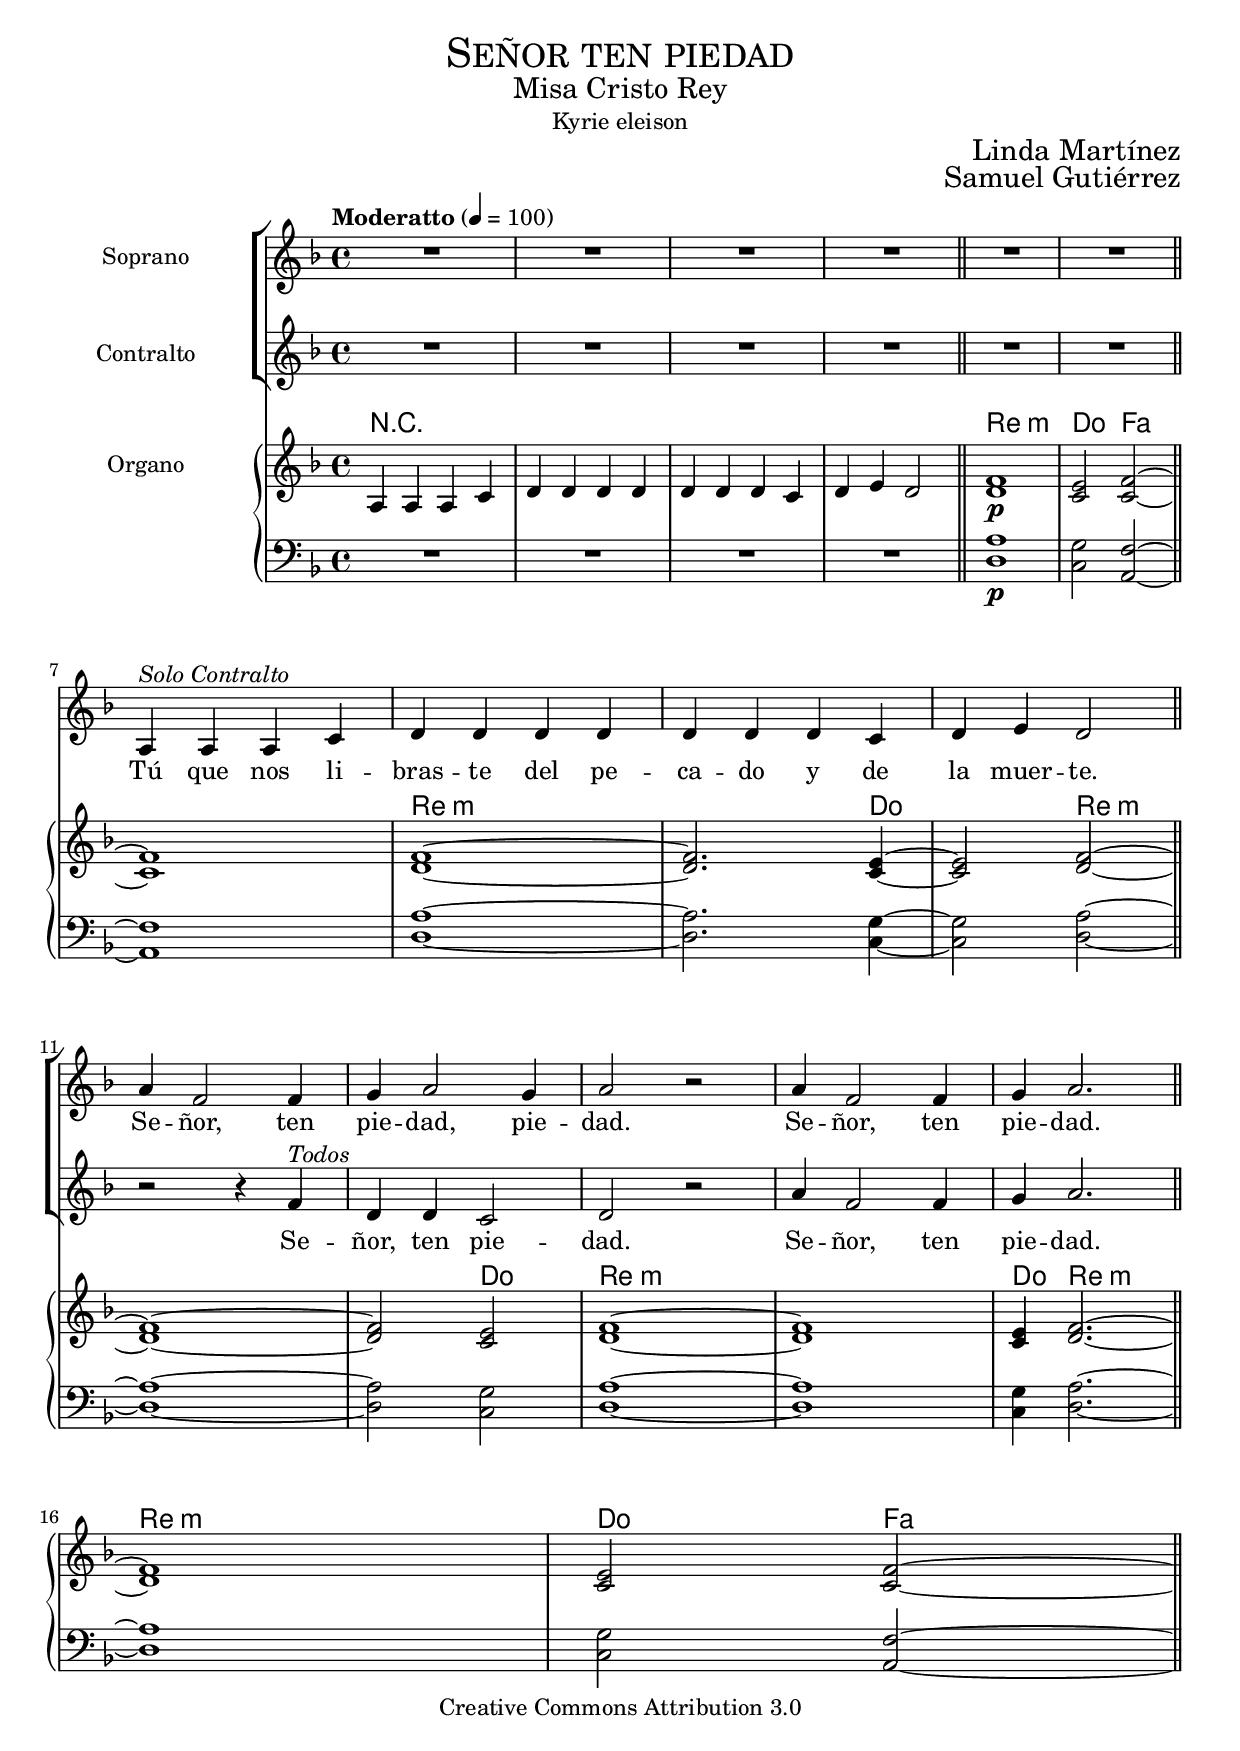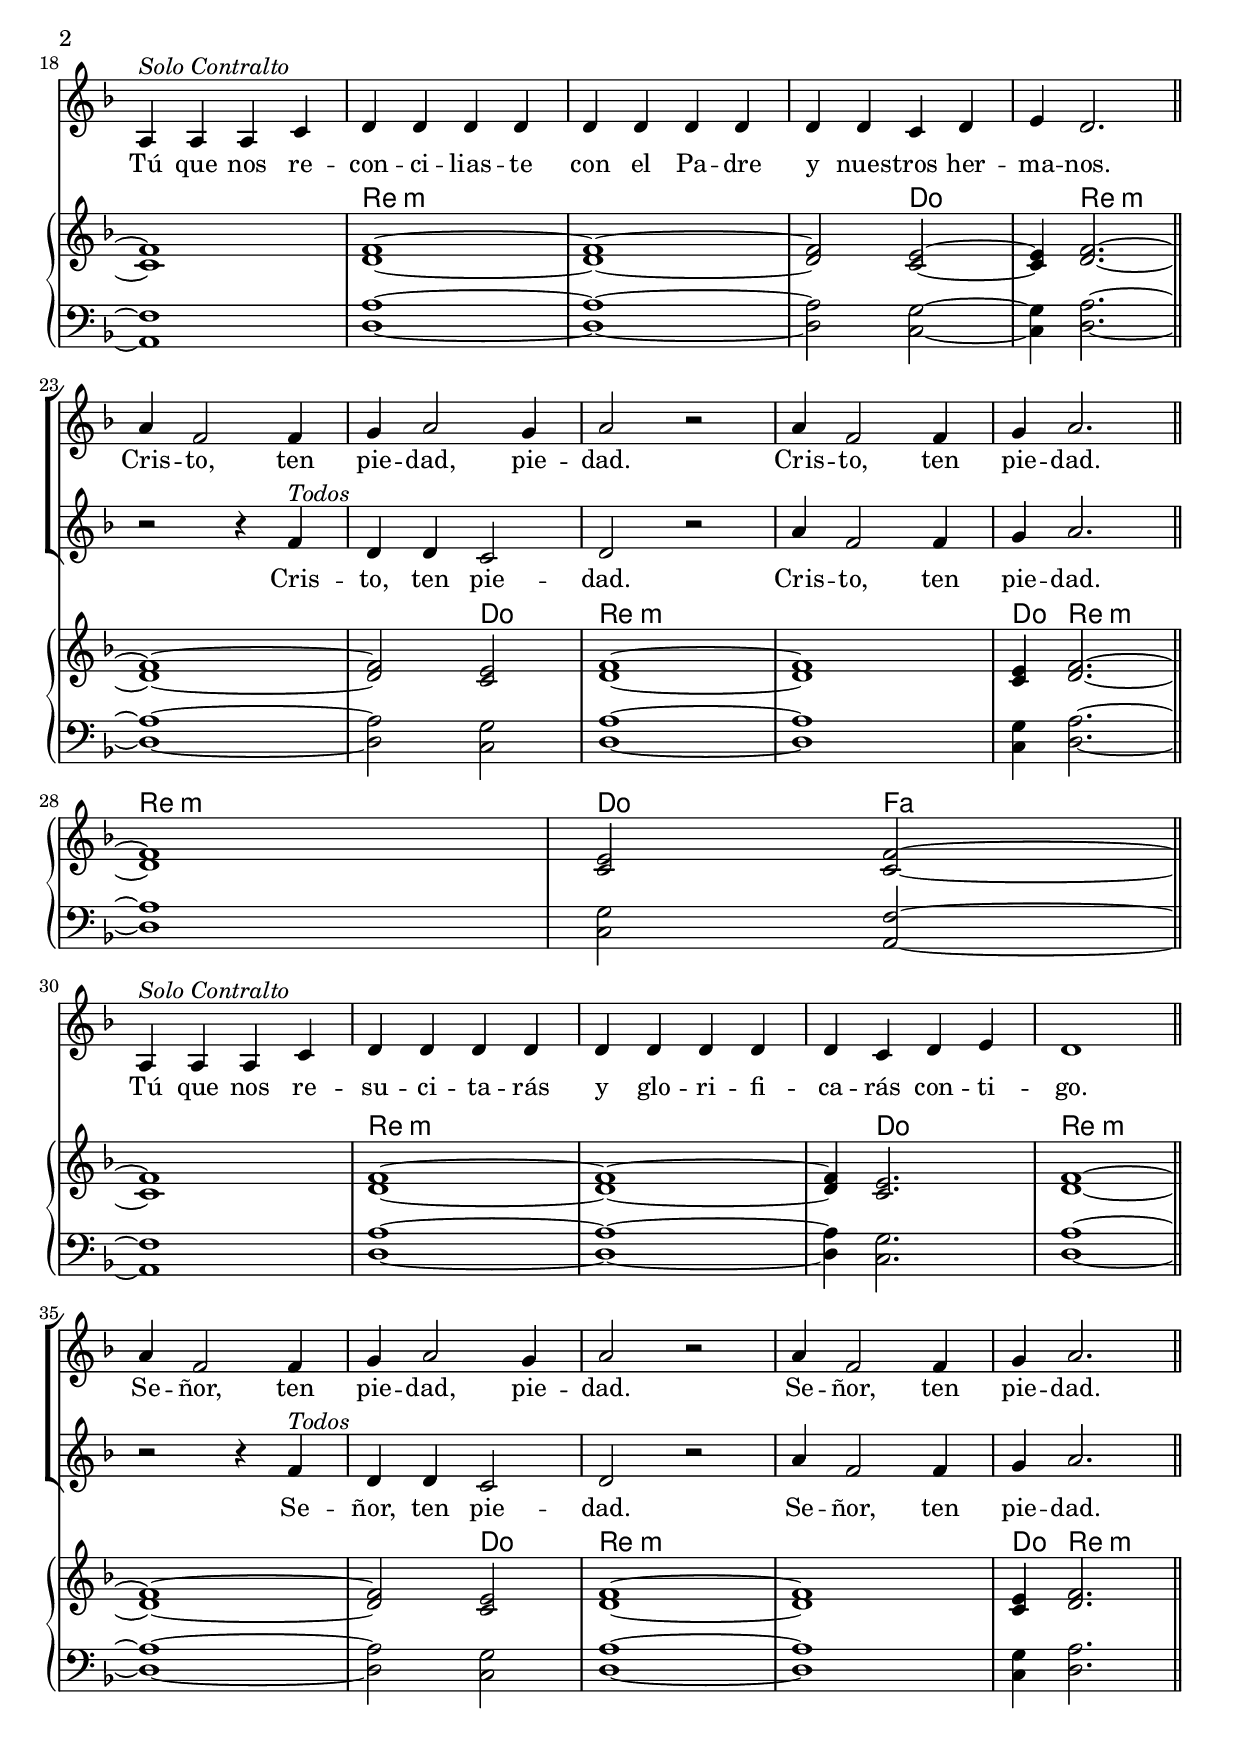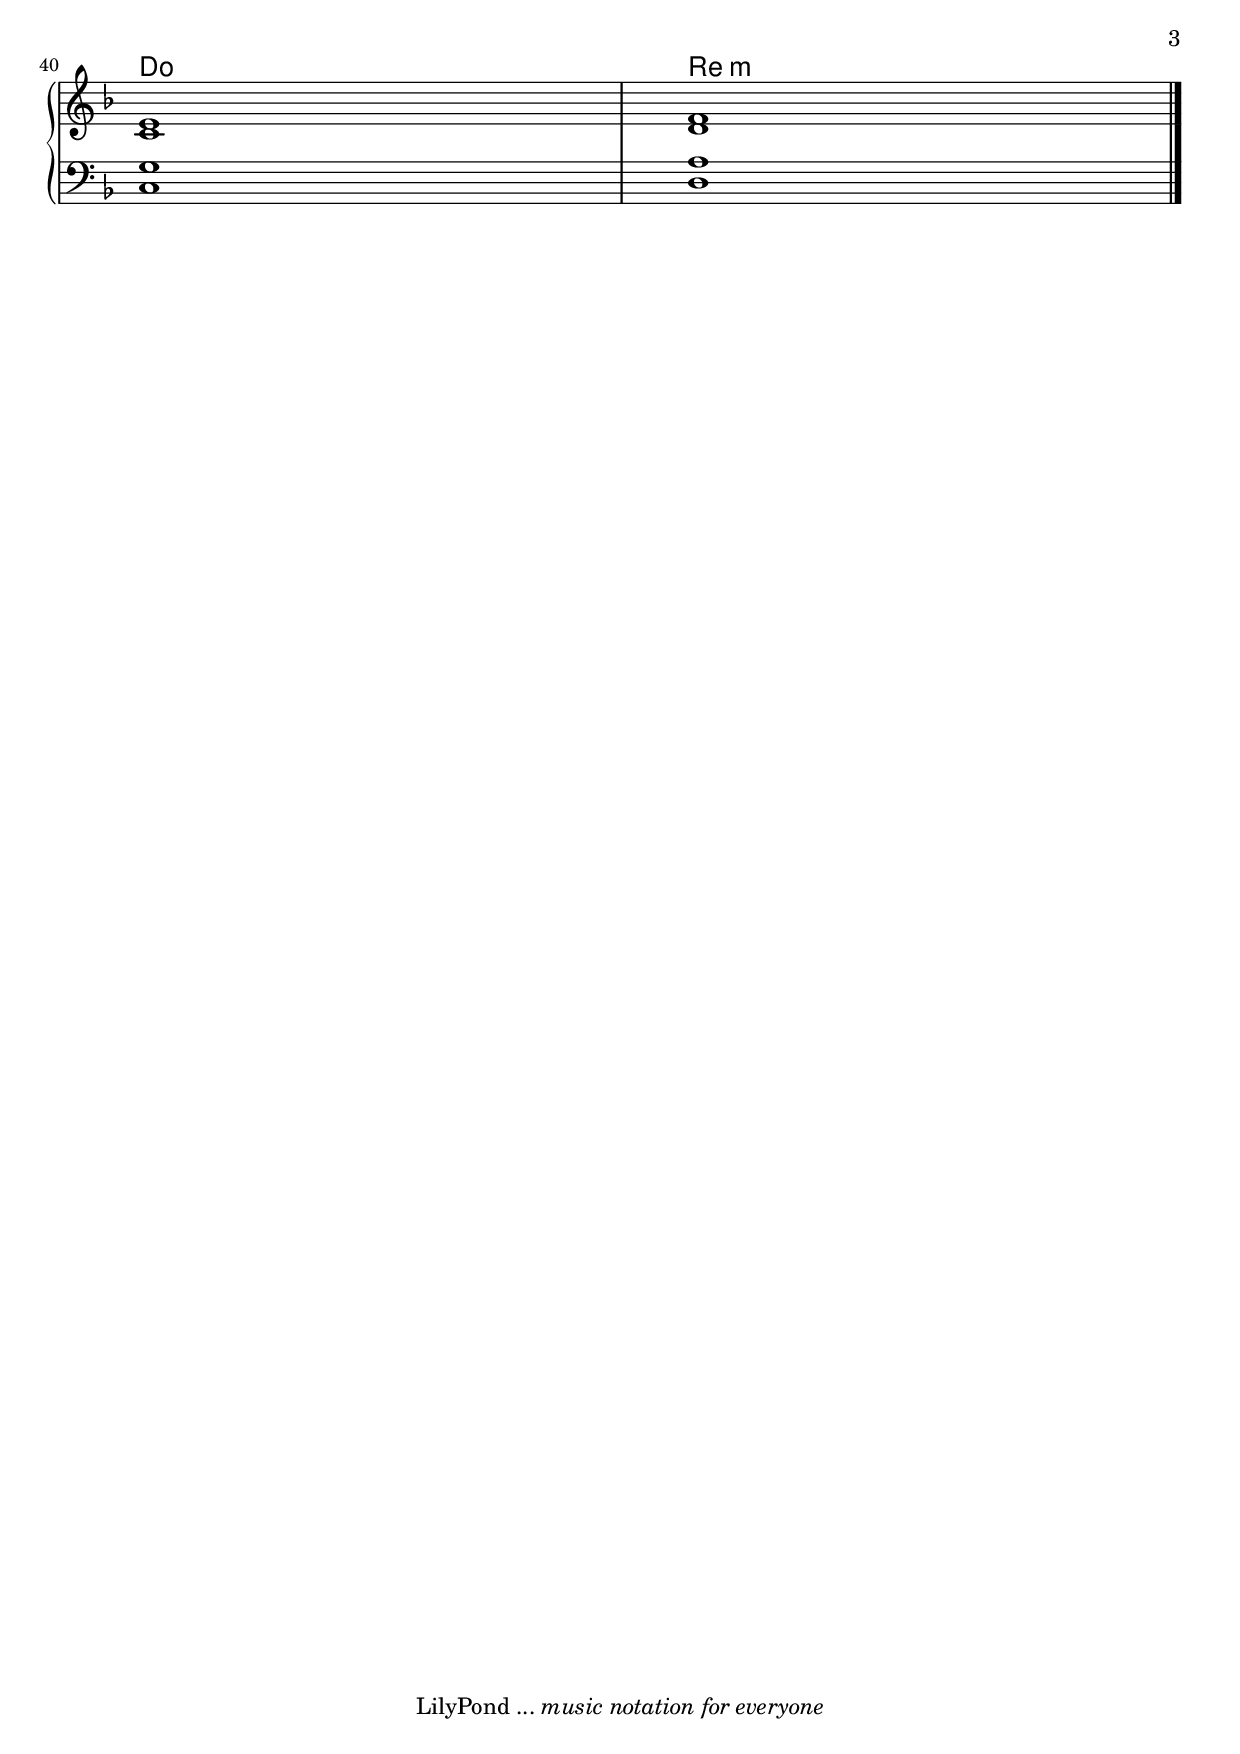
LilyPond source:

% ****************************************************************
%   Señor ten piedad - Renaissance way melody
%	Music and accompaniment by serachsam
% ****************************************************************
\language "espanol"
\version "2.23.2"

% --- Global parameters
particle = 0
jump = \break

% --- Includes
\include "global.ily"
soprano_music = \relative do' {
  \compressEmptyMeasures

  R1*10 | #(if (= particle 1) jump "") % 10
  la'4 fa2 fa4 |
  sol4 la2 sol4 |
  la2 r |
  la4 fa2 fa4 |
  sol4 la2. | #(if (= particle 1) jump "") % 15
  R1*7 | #(if (= particle 1) jump "") % 22
  la4 fa2 fa4 |
  sol4 la2 sol4 |
  la2 r |
  la4 fa2 fa4 |
  sol4 la2. | #(if (= particle 1) jump "") % 27
  R1*7 | #(if (= particle 1) jump "") % 34
  la4 fa2 fa4 |
  sol4 la2 sol4 |
  la2 r |
  la4 fa2 fa4 |
  sol4 la2. | #(if (= particle 1) jump "") % 39
  R1*2 |
}

soprano_lyrics = \lyricmode {
    Se -- ñor, ten pie -- dad, pie -- dad. Se -- ñor, ten pie -- dad.
    Cris -- to, ten pie -- dad, pie -- dad. Cris -- to, ten pie -- dad.
    Se -- ñor, ten pie -- dad, pie -- dad. Se -- ñor, ten pie -- dad.
}

alto_music = \relative do' {
  \compressEmptyMeasures

  R1*6 | #(if (= particle 1) jump "") % 6
  la4^\markup{ \italic "Solo Contralto" } la la do |
  re re re re |
  re re re do |
  re mi re2 | #(if (= particle 1) jump "") % 10
  r2 r4 fa4^\markup{ \italic "Todos"} |
  re4 re do2 |
  re2 r |
  la'4 fa2 fa4 |
  sol4 la2. | #(if (= particle 1) jump "") % 15
  R1*2 | #(if (= particle 1) jump "") % 17
  la,4^\markup{ \italic "Solo Contralto"} la la do |
  re re re re |
  re re re re |
  re re do re |
  mi re2. | #(if (= particle 1) jump "") % 22
  r2 r4 fa4^\markup{ \italic "Todos"} |
  re4 re do2 |
  re2 r |
  la'4 fa2 fa4 |
  sol4 la2. | #(if (= particle 1) jump "") % 27
  R1*2 | #(if (= particle 1) jump "") % 29
  la,4^\markup{ \italic "Solo Contralto"} la la do |
  re re re re |
  re re re re |
  re do re mi |
  re1 |  #(if (= particle 1) jump "") % 34
  r2 r4 fa4^\markup{ \italic "Todos"} |
  re4 re do2 |
  re2 r |
  la'4 fa2 fa4 |
  sol4 la2. | #(if (= particle 1) jump "") % 39
  R1*2 |
}

alto_lyrics = \lyricmode {
    Tú que nos li -- bras -- te del pe -- ca -- do y de la muer -- te.
    Se -- ñor, ten pie -- dad. Se -- ñor, ten pie -- dad.
    Tú que nos re -- con -- ci -- lias -- te con el Pa -- dre y nues -- tros her -- ma -- nos.
    Cris -- to, ten pie -- dad. Cris -- to, ten pie -- dad.
    Tú que nos re -- su -- ci -- ta -- rás y glo -- ri -- fi -- ca -- rás con -- ti -- go.
    Se -- ñor, ten pie -- dad. Se -- ñor, ten pie -- dad.
}

harmonies = \new ChordNames {
  \set ChordNames.midiInstrument = "string ensemble 2"
  \set ChordNames.midiMaximumVolume = #0
  \set chordChanges = ##t
  \chordmode {
    \italianChords

    R1*4 |
    re1:m |
    do2 fa2 |
    s1 |
    re1:m |
    s2. do4 |
    s2 re2:m |
    s1 |
    s2 do2 |
    re1:m |
    s1 |
    do4 re2.:m |
    re1:m |
    do2 fa2 |
    s1 |
    re1:m |
    s1 |
    s2 do2 |
    s4 re2.:m |
    s1 |
    s2 do2 |
    re1:m |
    s1 |
    do4 re2.:m |
    re1:m |
    do2 fa2 |
    s1 |
    re1:m |
    s1 |
    s4 do2. |
    re1:m |
    s1 |
    s2 do2 |
    re1:m |
    s1 |
    do4 re2.:m |
    do1 |
    re1:m |
  }
}

notes_soproano = \relative do' {
    R1*4 |
    fa1\p |
    mi2 fa~ |
    fa1 |
    fa1~ |
    fa2. mi4~ |
    mi2 fa2~ |
    fa1~ |
    fa2 mi |
    fa1~ |
    fa1 |
    mi4 fa2.~ |
    fa1 |
    mi2 fa~ |
    fa1 |
    fa1~ |
    fa1~ |
    fa2 mi2~ |
    mi4 fa2.~ |
    fa1~ |
    fa2 mi |
    fa1~ |
    fa1 |
    mi4 fa2.~ |
    fa1 |
    mi2 fa~ |
    fa1 |
    fa1~ |
    fa1~ |
    fa4 mi2. |
    fa1~ |
    fa1~ |
    fa2 mi |
    fa1~ |
    fa1 |
    mi4 fa2. |
    mi1 |
    fa1 |
}

notes_alto = \relative do' {
    la4 la la do |
    re re re re |
    re re re do|
    re mi re2 | \bar "||"
    re1\p |
    do2 do~ | #(if (= particle 1) "" jump) % 6
    do1 |
    re1~ |
    re2. do4~ |
    do2 re2~ | #(if (= particle 1) "" jump) % 10
    re1~ |
    re2 do |
    re1~ |
    re1 |
    do4 re2.~ | #(if (= particle 1) "" jump) % 15
    re1 |
    do2 do~ | #(if (= particle 1) "" jump) % 17
    do1 |
    re1~ |
    re1~ |
    re2 do2~ |
    do4 re2.~ | #(if (= particle 1) "" jump) % 22
    re1~ |
    re2 do |
    re1~ |
    re1 |
    do4 re2.~ | #(if (= particle 1) "" jump) % 27
    re1 |
    do2 do~ | #(if (= particle 1) "" jump) % 29
    do1 |
    re1~ |
    re1~ |
    re4 do2. |
    re1~ | #(if (= particle 1) "" jump) % 34
    re1~ |
    re2 do |
    re1~ |
    re1 |
    do4 re2. | #(if (= particle 1) "" jump) % 39
    do1 |
    re1 |

    \bar "|."
}

notes_tenor = \relative do {
    R1*4 |
    la'1\p |
    sol2 fa~ |
    fa1 |
    la1~ |
    la2. sol4~ |
    sol2 la2~ |
    la1~ |
    la2 sol |
    la1~ |
    la1 |
    sol4 la2.~ |
    la1 |
    sol2 fa~ |
    fa1 |
    la1~ |
    la1~ |
    la2 sol2~ |
    sol4 la2.~ |
    la1~ |
    la2 sol |
    la1~ |
    la1 |
    sol4 la2.~ |
    la1 |
    sol2 fa~ |
    fa1 |
    la1~ |
    la1~ |
    la4 sol2. |
    la1~ |
    la1~ |
    la2 sol |
    la1~ |
    la1 |
    sol4 la2. |
    sol1 |
    la1 |
}

notes_bass = \relative do {
    R1*4 |
    re1\p |
    do2 la~ |
    la1 |
    re1~ |
    re2. do4~ |
    do2 re2~ |
    re1~ |
    re2 do |
    re1~ |
    re1 |
    do4 re2.~ |
    re1 |
    do2 la~ |
    la1 |
    re1~ |
    re1~ |
    re2 do2~ |
    do4 re2.~ |
    re1~ |
    re2 do |
    re1~ |
    re1 |
    do4 re2.~ |
    re1 |
    do2 la~ |
    la1 |
    re1~ |
    re1~ |
    re4 do2. |
    re1~ |
    re1~ |
    re2 do |
    re1~ |
    re1 |
    do4 re2. |
    do1 |
    re1 |
}


% --- Global size
%#(set-global-staff-size 18)

% --- Cabecera
\markup { \fill-line { \center-column { \fontsize #5 \smallCaps "Señor ten piedad" \fontsize #2 "Misa Cristo Rey" "Kyrie eleison" } } }
\markup { \fill-line { " " \right-column { \fontsize #2 "Linda Martínez" } } }
\markup { \fill-line { " " \right-column { \fontsize #2 "Samuel Gutiérrez" } } }
\header {
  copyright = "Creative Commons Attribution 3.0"
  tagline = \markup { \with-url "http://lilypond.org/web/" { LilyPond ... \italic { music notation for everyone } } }
  breakbefore = ##t
}

% --- Music

% --- Harmony

\score {
  <<
    \new ChoirStaff <<
      \new Staff <<
        \new Voice = "soprano" <<
          \set Staff.instrumentName = #"Soprano"
          \set Staff.midiInstrument = #"choir aahs"
          \set Staff.midiMaximumVolume = #1.5
          \global \soprano_music
        >>\new Lyrics = "soprano"
        \context Lyrics = "soprano" \lyricsto "soprano" \soprano_lyrics
      >>
      \new Staff <<
        \new Voice = "alto" <<
          \set Staff.instrumentName = #"Contralto"
          \set Staff.midiInstrument = #"choir aahs"
          \set Staff.midiMaximumVolume = #1.5
          \global \alto_music
        >>
        \new Lyrics = "alto"
        \context Lyrics = "alto" \lyricsto "alto" \alto_lyrics
      >>
    >>
    \harmonies
    \new PianoStaff <<
      \new Staff <<
        \set Staff.instrumentName = #"Organo"
        \set Staff.midiInstrument = #"church organ"
        \set Staff.midiMaximumVolume = #0.6
        \set Staff.printPartCombineTexts = ##f
        \partCombine
        << \global \notes_soproano >>
        << \global \notes_alto >>
      >>
      \new Staff <<
        \set Staff.midiInstrument = #"church organ"
        \set Staff.midiMaximumVolume = #0.6
        \clef bass
        \set Staff.printPartCombineTexts = ##f
        \partCombine
        << \global \notes_tenor >>
        << \global \notes_bass >>
      >>
    >>
  >>
  \midi { }
  \layout {
    \context {
      \Staff \RemoveEmptyStaves
    }
  }
}

% --- Paper
\paper{
  #(set-default-paper-size "letter")
  indent=3.5\cm
  page-breaking = #ly:page-turn-breaking
}
